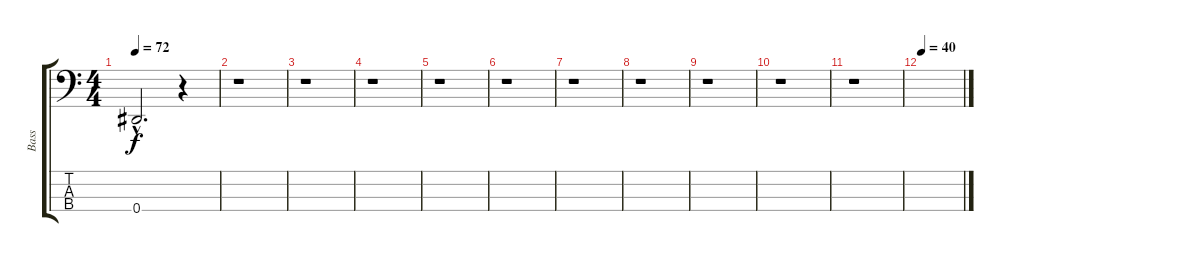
\track ("Bass " "Bass ") {instrument electricbasspick}
\staff {score tabs}
\tuning (Gb2 Db2 Ab1 Eb1) {hide}
\ts (4 4)
\tempo 72
\clef f4
\ks c
0.4{hac t}.2{d dy f} r.4 |
r.1 |
r.1 |
r.1 |
r.1 |
r.1 |
r.1 |
r.1 |
r.1 |
r.1 |
r.1 |
\tempo 40
